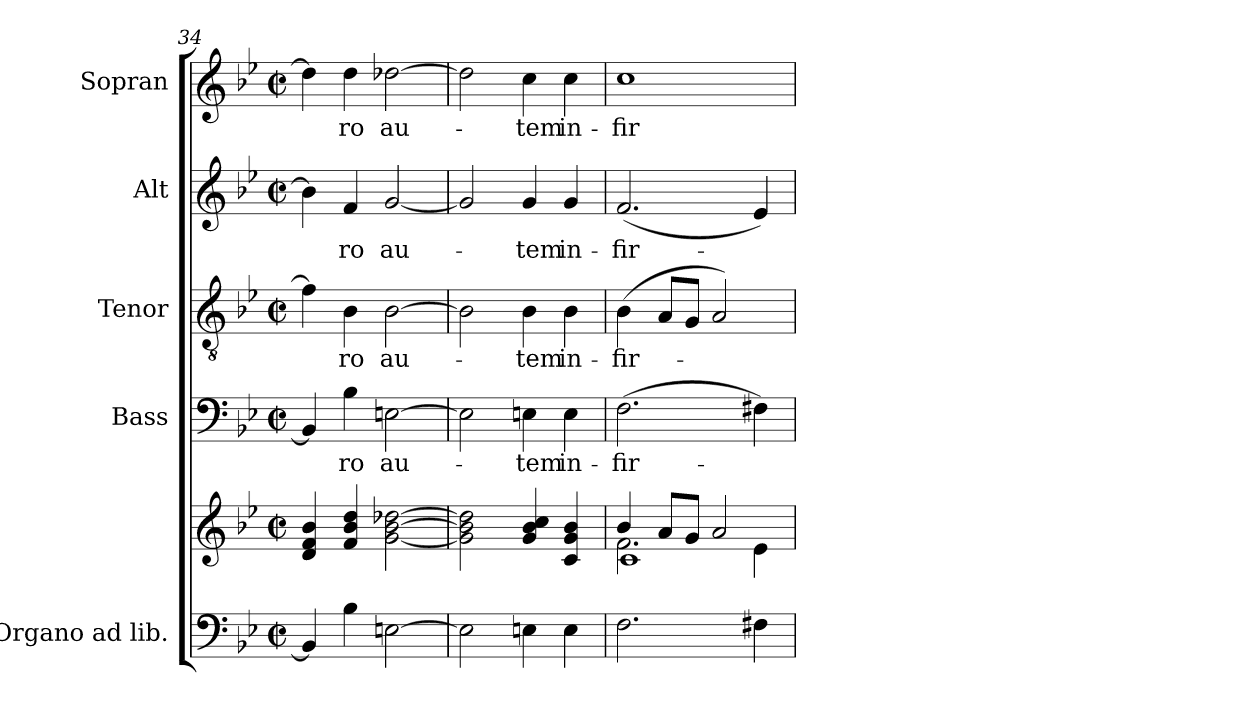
**kern	**kern	**kern	**text	**kern	**text	**kern	**text	**kern	**text
*part5	*part5	*part4	*part4	*part3	*part3	*part2	*part2	*part1	*part1
*staff6	*staff5	*staff4	*staff4	*staff3	*staff3	*staff2	*staff2	*staff1	*staff1
*I"Organo ad lib.	*	*I"Bass	*	*I"Tenor	*	*I"Alt	*	*I"Sopran	*
*	*	*I'B.	*	*I'T.	*	*I'A.	*	*I'S.	*
*clefF4	*clefG2	*clefF4	*	*clefGv2	*	*clefG2	*	*clefG2	*
*k[b-e-]	*k[b-e-]	*k[b-e-]	*	*k[b-e-]	*	*k[b-e-]	*	*k[b-e-]	*
*B-:	*B-:	*B-:	*	*B-:	*	*B-:	*	*B-:	*
*M2/2	*M2/2	*M2/2	*	*M2/2	*	*M2/2	*	*M2/2	*
*met(c|)	*met(c|)	*met(c|)	*	*met(c|)	*	*met(c|)	*	*met(c|)	*
=34	=34	=34	=34	=34	=34	=34	=34	=34	=34
4BB-/]	4d/ 4f/ 4b-/	4BB-/]	.	4f\]	.	4b-\]	.	4dd\]	.
!	!	!	!LO:LY:b	!	!LO:LY:b	!	!LO:LY:b	!	!LO:LY:b
4B-\	4f/ 4b-/ 4dd/	4B-\	-ro	4B-\	-ro	4f/	-ro	4dd\	-ro
!	!	!	!LO:LY:b	!	!LO:LY:b	!	!LO:LY:b	!	!LO:LY:b
[2En\	[2g\ [2b-\ [2dd-X\	[2En\	au-	[2B-\	au-	[2g/	au-	[2dd-X\	au-
=35	=35	=35	=35	=35	=35	=35	=35	=35	=35
2E\]	2g\] 2b-\] 2dd-\]	2E\]	.	2B-\]	.	2g/]	.	2dd-\]	.
!	!	!	!LO:LY:b	!	!LO:LY:b	!	!LO:LY:b	!	!LO:LY:b
4En\	4g/ 4b-/ 4cc/	4En\	-tem	4B-\	-tem	4g/	-tem	4cc\	-tem
!	!	!	!LO:LY:b	!	!LO:LY:b	!	!LO:LY:b	!	!LO:LY:b
4E\	4c/ 4g/ 4b-/	4E\	in-	4B-\	in-	4g/	in-	4cc\	in-
!!LO:PB:g=z
=36	=36	=36	=36	=36	=36	=36	=36	=36	=36
*	*^	*	*	*	*	*	*	*	*
*	*	*^	*	*	*	*	*	*	*	*
!	!	!	!	!	!LO:LY:b	!	!LO:LY:b	!	!LO:LY:b	!	!LO:LY:b
2.F\	4b-/	2.f\	1c	(>2.F\	-fir-	(>4B-\	-fir-	(<2.f/	-fir-	1cc	-fir-
.	8a/L	.	.	.	.	8A/L	.	.	.	.	.
.	8g/J	.	.	.	.	8G/J	.	.	.	.	.
.	2a/	.	.	.	.	2A/)	.	.	.	.	.
4F#X\	.	4e-\	.	4F#X\)	.	.	.	4e-/)	.	.	.
*	*v	*v	*v	*	*	*	*	*	*	*	*
=	=	=	=	=	=	=	=	=	=
*-	*-	*-	*-	*-	*-	*-	*-	*-	*-
